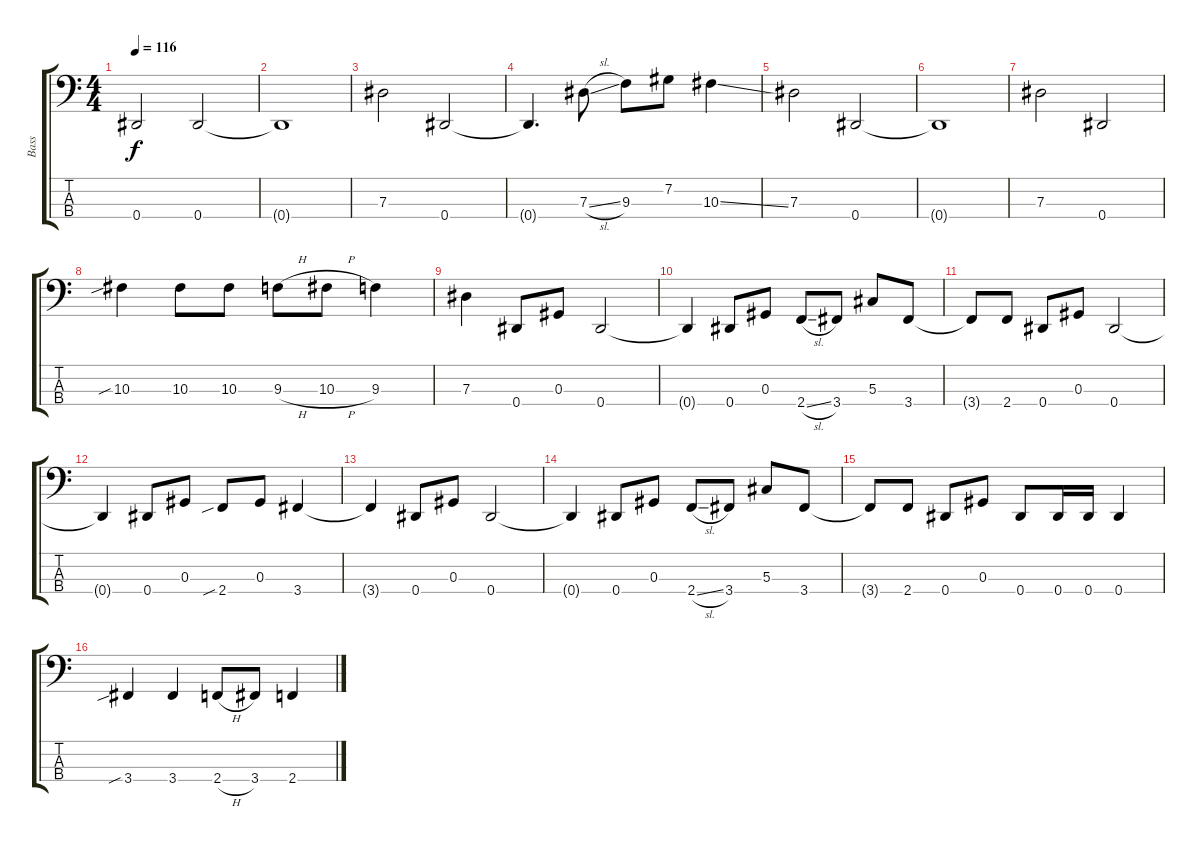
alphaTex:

\track ("Bass" "Bass") {instrument electricbasspick}
\staff {score tabs}
\tuning (Gb2 Db2 Ab1 Eb1) {hide}
\ts (4 4)
\tempo 116
\clef f4
\ks c
0.4.2{dy f} 0.4.2 |
0.4{t}.1 |
7.3.2 0.4.2 |
0.4{t}.4{d} 7.3{sl}.8 9.3.8 7.2.8 10.3{ss}.4 |
7.3.2 0.4.2 |
0.4{t}.1 |
7.3.2 0.4.2 |
10.3{sib}.4 10.3.8 10.3.8 9.3{h}.8 10.3{h}.8 9.3.4 |
7.3.4 0.4.8 0.3.8 0.4.2 |
0.4{t}.4 0.4.8 0.3.8 2.4{sl}.8 3.4.8 5.3.8 3.4.8 |
3.4{t}.8 2.4.8 0.4.8 0.3.8 0.4.2 |
0.4{t}.4 0.4.8 0.3.8 2.4{sib}.8 0.3.8 3.4.4 |
3.4{t}.4 0.4.8 0.3.8 0.4.2 |
0.4{t}.4 0.4.8 0.3.8 2.4{sl}.8 3.4.8 5.3.8 3.4.8 |
3.4{t}.8 2.4.8 0.4.8 0.3.8 0.4.8 0.4.16 0.4.16 0.4.4 |
3.4{sib}.4 3.4.4 2.4{h}.8 3.4.8 2.4{ss}.4
